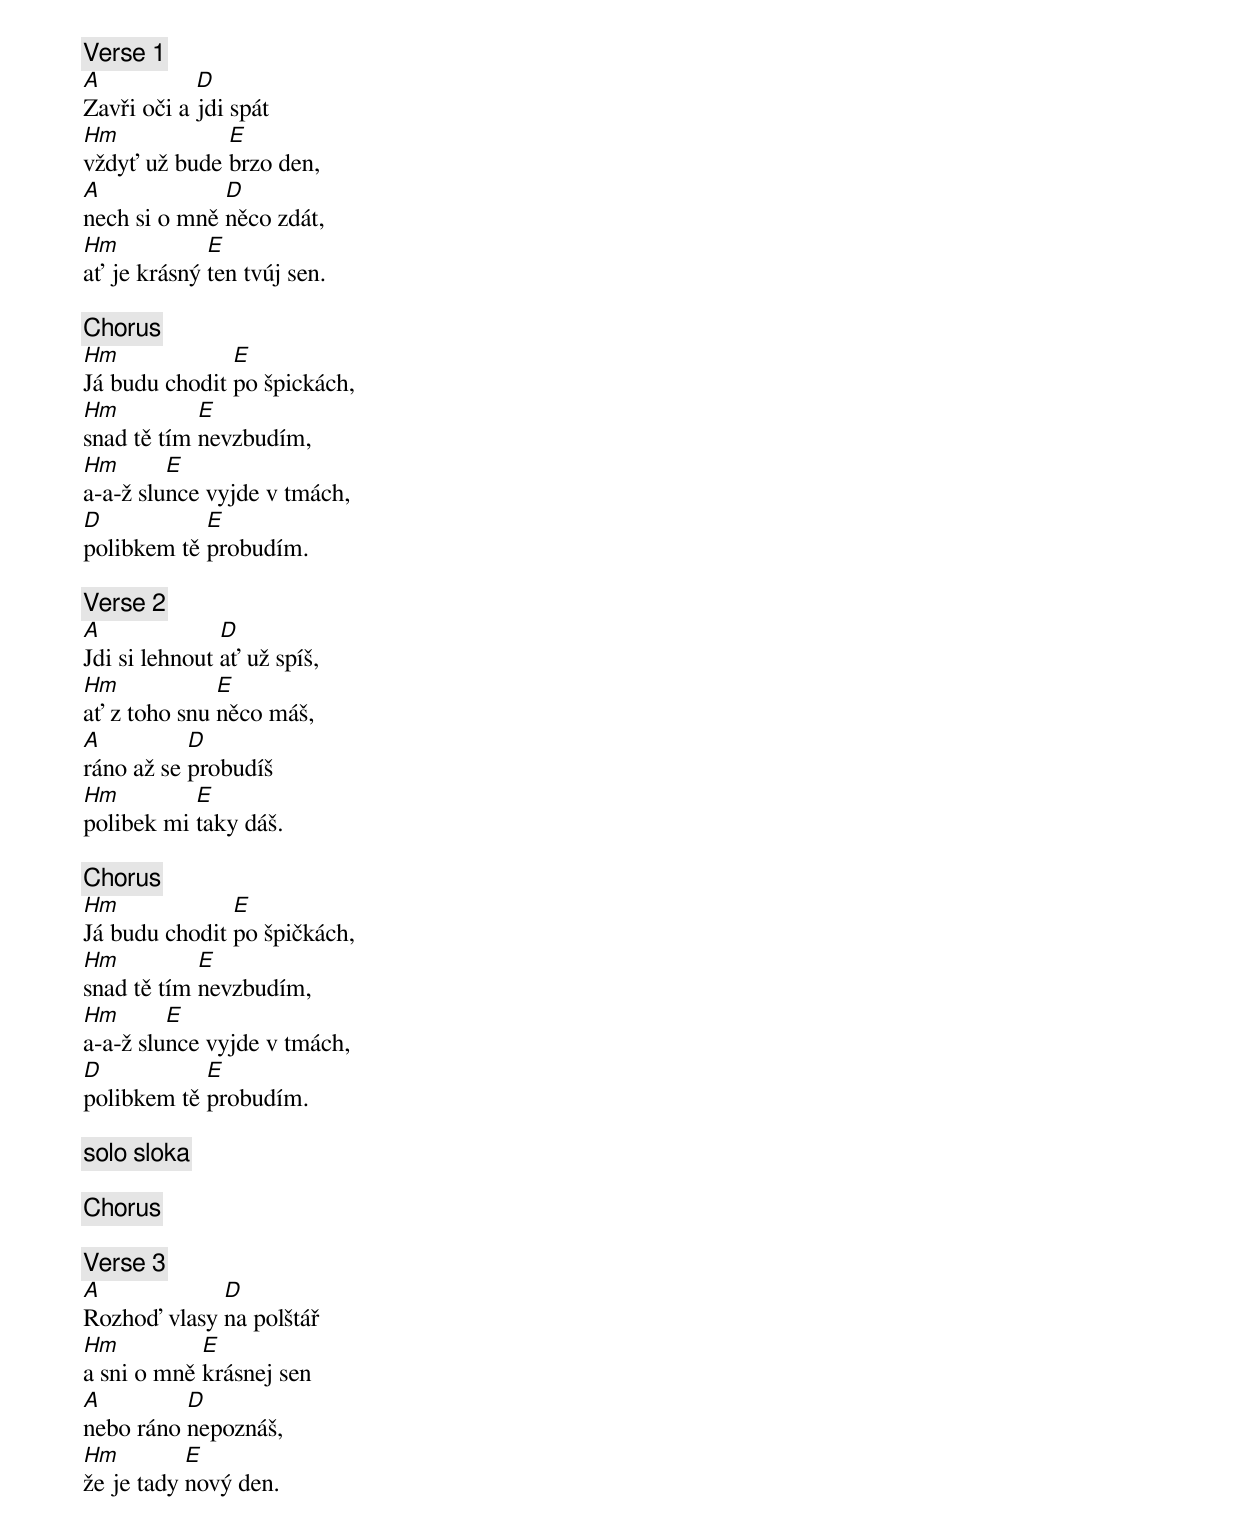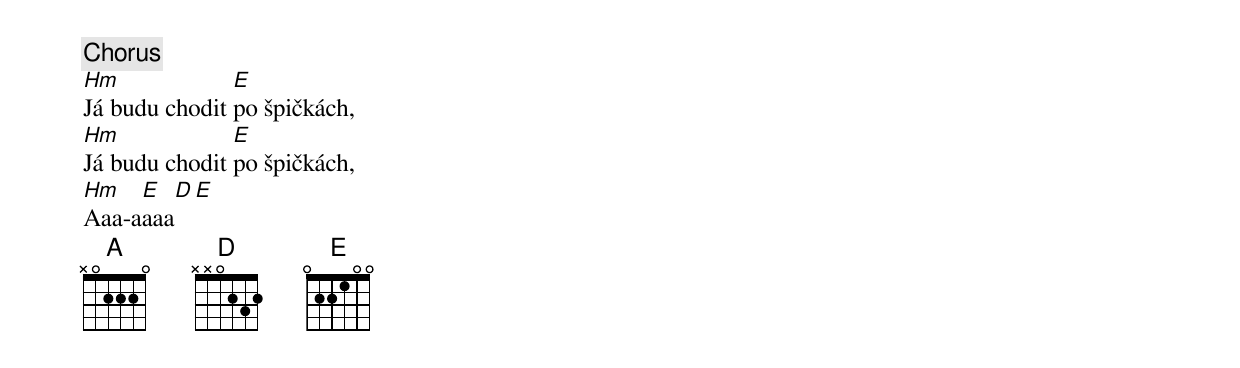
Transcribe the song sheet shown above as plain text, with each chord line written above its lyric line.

[Verse 1]
A           D
Zavři oči a jdi spát
Hm            E
vždyť už bude brzo den,
A             D
nech si o mně něco zdát,
Hm           E
ať je krásný ten tvúj sen.

[Chorus]
Hm             E
Já budu chodit po špickách,
Hm          E
snad tě tím nevzbudím,
Hm       E
a-a-ž slunce vyjde v tmách,
D           E
polibkem tě probudím.

[Verse 2]
A              D
Jdi si lehnout ať už spíš,
Hm            E
ať z toho snu něco máš,
A          D
ráno až se probudíš
Hm         E
polibek mi taky dáš.

[Chorus]
Hm             E
Já budu chodit po špičkách,
Hm          E
snad tě tím nevzbudím,
Hm       E
a-a-ž slunce vyjde v tmách,
D           E
polibkem tě probudím.

[solo sloka]

[Chorus]

[Verse 3]
A            D
Rozhoď vlasy na polštář
Hm          E
a sni o mně krásnej sen
A         D
nebo ráno nepoznáš,
Hm         E
že je tady nový den.

[Chorus]
Hm             E
Já budu chodit po špičkách,
Hm             E
Já budu chodit po špičkách,
Hm   E   D E
Aaa-aaaa
